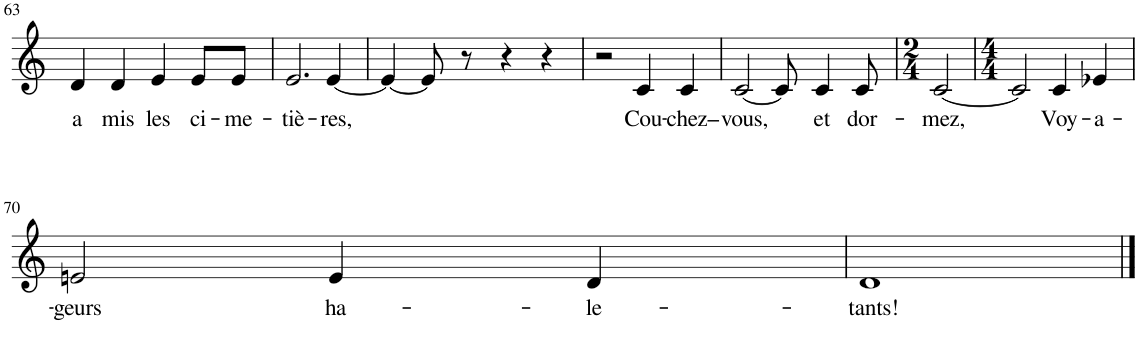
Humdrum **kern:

**kern	**text
*part1	*part1
*staff1	*staff1
*I"Piano	*
*I'Pno	*
!!LO:PB:g=z
*clefG2	*
*k[b-e-a-]	*
*M4/4	*
=63	=63
!	!LO:LY:b
4d/	a
!	!LO:LY:b
4d/	mis
!	!LO:LY:b
4e/	les
!	!LO:LY:b
8e/L	ci-
!	!LO:LY:b
8e/J	-me-
=64	=64
!	!LO:LY:b
2.e/	-tiè-
!	!LO:LY:b
[4e/	-res,
=65	=65
4e/_	.
8e/]	.
8r	.
4r	.
4r	.
=66	=66
2r	.
!	!LO:LY:b
4c/	Cou-
!	!LO:LY:b
4c/	-chez–
=67	=67
!	!LO:LY:b
[2c/	vous,
8c/]	.
!	!LO:LY:b
4c/	et
!	!LO:LY:b
8c/	dor-
=68	=68
*M2/4	*
!	!LO:LY:b
[2c/	-mez,
=69	=69
*M4/4	*
2c/]	.
!	!LO:LY:b
4c/	Voy-
!	!LO:LY:b
4e-X/	-a-
!!LO:LB:g=z
=70	=70
!	!LO:LY:b
2en/	-geurs
!	!LO:LY:b
4e/	ha-
!	!LO:LY:b
4d/	-le-
=71	=71
!	!LO:LY:b
1d	-tants!
==	==
*-	*-
